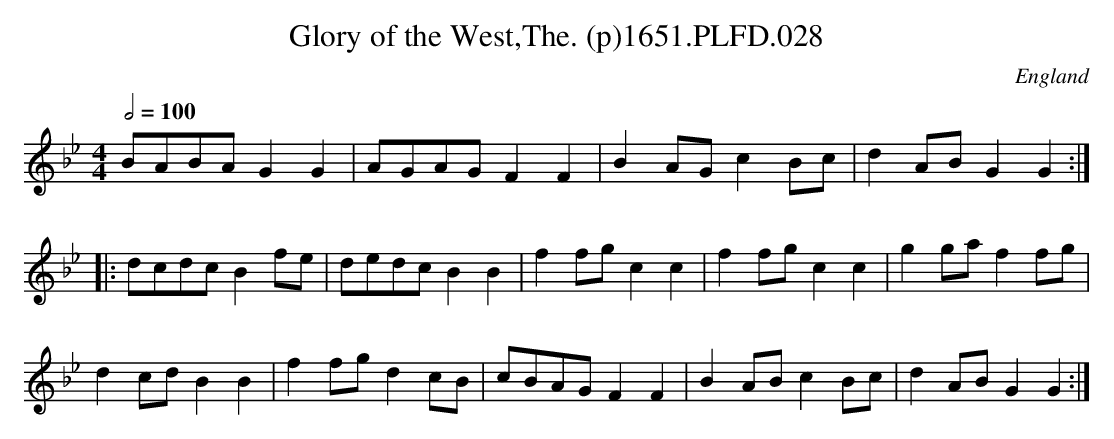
X:1
T:Glory of the West,The. (p)1651.PLFD.028
M:4/4
L:1/8
Q:1/2=100
O:England
K:Gm
BABA G2 G2|AGAG F2 F2|B2 AG c2 Bc| d2 AB G2 G2:|
|: dcdc B2 fe |dedc B2 B2| f2 fg c2 c2| f2 fg c2 c2|g2 ga f2 fg|
d2 cd B2 B2 |f2 fg d2 cB|  cBAG F2 F2| B2 AB c2 Bc| d2 AB G2 G2:|
